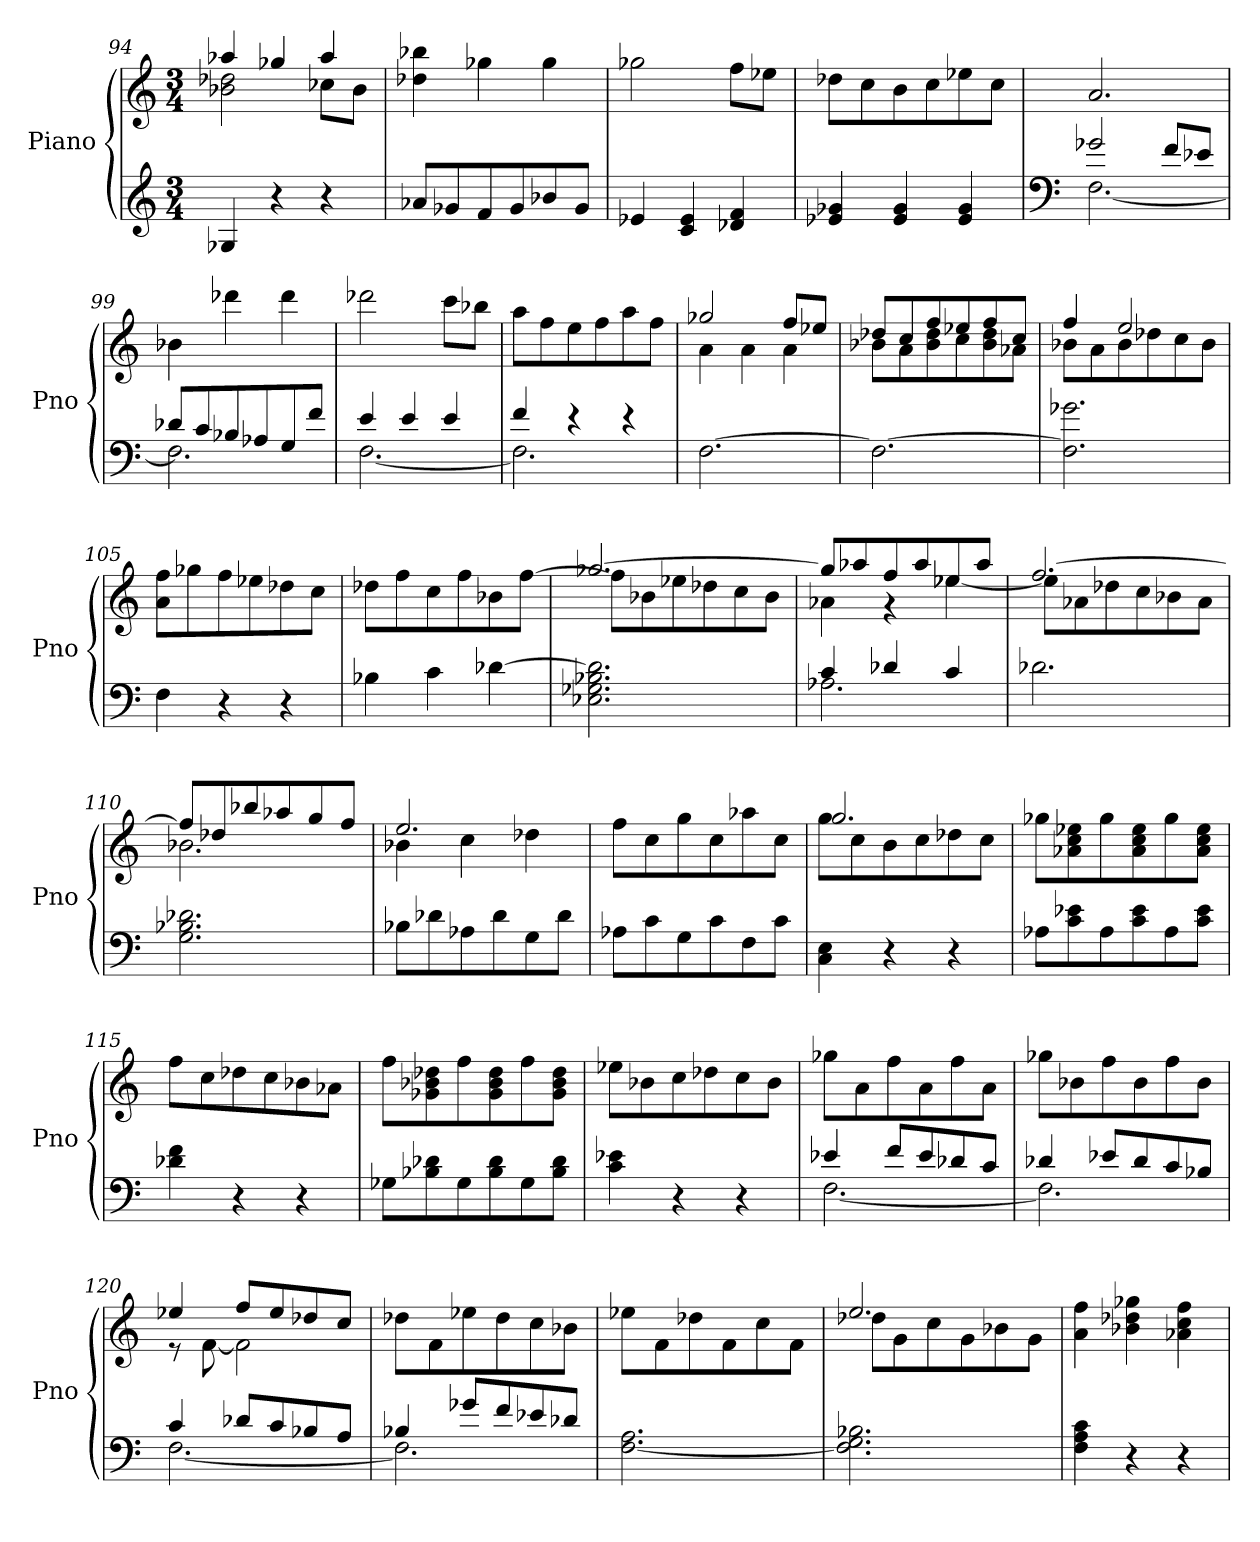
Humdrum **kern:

**kern	**kern
*part1	*part1
*staff2	*staff1
*I"Piano	*
*I'Pno	*
*clefG2	*clefG2
*k[]	*k[]
*M3/4	*M3/4
=94	=94
*	*^
4G-X/	4aa-X/	2b-X\ 2dd-X\
4r	4gg-X/	.
4r	4aa-/	8cc-X\L
.	.	8b-\J
*	*v	*v
=95	=95
8a-X/L	4dd-X\ 4bb-X\
8g-X/	.
8f/	4gg-X\
8g-/	.
8b-X/	4gg-\
8g-/J	.
=96	=96
4e-X/	2gg-X\
4c/ 4e-/	.
4d-X/ 4f/	8ff\L
.	8ee-X\J
=97	=97
4e-X/ 4g-X/	8dd-X\L
.	8cc\
4e-/ 4g-/	8b\
.	8cc\
4e-/ 4g-/	8ee-X\
.	8cc\J
=98	=98
*clefF4	*
*^	*
2g-X/	[2.F\	2.a/
8f/L	.	.
8e-X/J	.	.
=99	=99	=99
8d-X/L	2.F\]	4b-X\
8c/	.	.
8B-X/	.	4ddd-X\
8A-X/	.	.
8G/	.	4ddd-\
8f/J	.	.
=100	=100	=100
4e/	[2.F\	2ddd-X\
4e/	.	.
4e/	.	8ccc\L
.	.	8bb-X\J
=101	=101	=101
4f/	2.F\]	8aa\L
.	.	8ff\
4r	.	8ee\
.	.	8ff\
4r	.	8aa\
.	.	8ff\J
*v	*v	*
=102	=102
*	*^
[2.F\	2gg-X/	4a\
.	.	4a\
.	8ff/L	4a\
.	8ee-X/J	.
=103	=103	=103
2.F\_	8dd-X/L	8b-X\L
.	8cc/	8a\
.	8ff/	8b-\ 8dd-\
.	8ee-X/	8cc\
.	8ff/	8b-\ 8dd-\
.	8cc/J	8a-X\J
=104	=104	=104
2.F]\ 2.g-X\	4ff/	8b-X\L
.	.	8a\
.	2ee/	8b-\
.	.	8dd-X\
.	.	8cc\
.	.	8b-\J
*	*v	*v
=105	=105
4F\	8a\ 8ff\L
.	8gg-X\
4r	8ff\
.	8ee-X\
4r	8dd-X\
.	8cc\J
=106	=106
4B-X\	8dd-X\L
.	8ff\
4c\	8cc\
.	8ff\
[4d-X\	8b-X\
.	[8ff\J
=107	=107
*	*^
2.E-X\ 2.G-X\ 2.B-X\ 2.d-]\	[2.gg-X/	8ff\L]
.	.	8b-X\
.	.	8ee-X\
.	.	8dd-X\
.	.	8cc\
.	.	8b-\J
=108	=108	=108
*^	*	*
4c/	2.A-X\	8gg-/L]	4a-X\
.	.	8aa-X/	.
4d-X/	.	8ff/	4r
.	.	8aa-/	.
4c/	.	8ee-X/	[4ee-X\
.	.	8aa-/J	.
*v	*v	*	*
=109	=109	=109
2.d-X\	[2.ff/	8ee-\L]
.	.	8a-X\
.	.	8dd-X\
.	.	8cc\
.	.	8b-X\
.	.	8a-\J
=110	=110	=110
2.G\ 2.B-X\ 2.d-X\	8ff/L]	2.b-X\
.	8dd-X/	.
.	8bb-X/	.
.	8aa-X/	.
.	8gg/	.
.	8ff/J	.
=111	=111	=111
8B-X\L	2.ee/	4b-X\
8d-X\	.	.
8A-X\	.	4cc\
8d-\	.	.
8G\	.	4dd-X\
8d-\J	.	.
*	*v	*v
=112	=112
8A-X\L	8ff\L
8c\	8cc\
8G\	8gg\
8c\	8cc\
8F\	8aa-X\
8c\J	8cc\J
=113	=113
*	*^
4C\ 4E\	8gg\L	2.gg/
.	8cc\	.
4r	8b\	.
.	8cc\	.
4r	8dd-X\	.
.	8cc\J	.
*	*v	*v
=114	=114
8A-X\L	8gg-X\L
8c\ 8e-X\	8a-X\ 8cc\ 8ee-X\
8A-\	8gg-\
8c\ 8e-\	8a-\ 8cc\ 8ee-\
8A-\	8gg-\
8c\ 8e-\J	8a-\ 8cc\ 8ee-\J
=115	=115
4d-X\ 4f\	8ff\L
.	8cc\
4r	8dd-X\
.	8cc\
4r	8b-X\
.	8a-X\J
=116	=116
8G-X\L	8ff\L
8B-X\ 8d-X\	8g-X\ 8b-X\ 8dd-X\
8G-\	8ff\
8B-\ 8d-\	8g-\ 8b-\ 8dd-\
8G-\	8ff\
8B-\ 8d-\J	8g-\ 8b-\ 8dd-\J
=117	=117
4c\ 4e-X\	8ee-X\L
.	8b-X\
4r	8cc\
.	8dd-X\
4r	8cc\
.	8b-\J
=118	=118
*^	*
4e-X/	[2.F\	8gg-X\L
.	.	8a\
8f/L	.	8ff\
8e-/	.	8a\
8d-X/	.	8ff\
8c/J	.	8a\J
=119	=119	=119
4d-X/	2.F\]	8gg-X\L
.	.	8b-X\
8e-X/L	.	8ff\
8d-/	.	8b-\
8c/	.	8ff\
8B-X/J	.	8b-\J
=120	=120	=120
*	*	*^
4c/	[2.F\	4ee-X/	8r
.	.	.	[8f\
8d-X/L	.	8ff/L	2f\]
8c/	.	8ee-/	.
8B-X/	.	8dd-X/	.
8A/J	.	8cc/J	.
*	*	*v	*v
=121	=121	=121
4B-X/	2.F\]	8dd-X\L
.	.	8f\
8g-X/L	.	8ee-X\
8f/	.	8dd-\
8e-X/	.	8cc\
8d-X/J	.	8b-X\J
*v	*v	*
=122	=122
[2.F\ 2.A\	8ee-X\L
.	8f\
.	8dd-X\
.	8f\
.	8cc\
.	8f\J
=123	=123
*	*^
2.F]\ 2.G\ 2.B-X\	2.ee/	8dd-X\L
.	.	8g\
.	.	8cc\
.	.	8g\
.	.	8b-X\
.	.	8g\J
*	*v	*v
=124	=124
4F\ 4A\ 4c\	4a\ 4ff\
4r	4b-X\ 4dd-X\ 4gg-X\
4r	4a-X\ 4cc\ 4ff\
=	=
*-	*-
